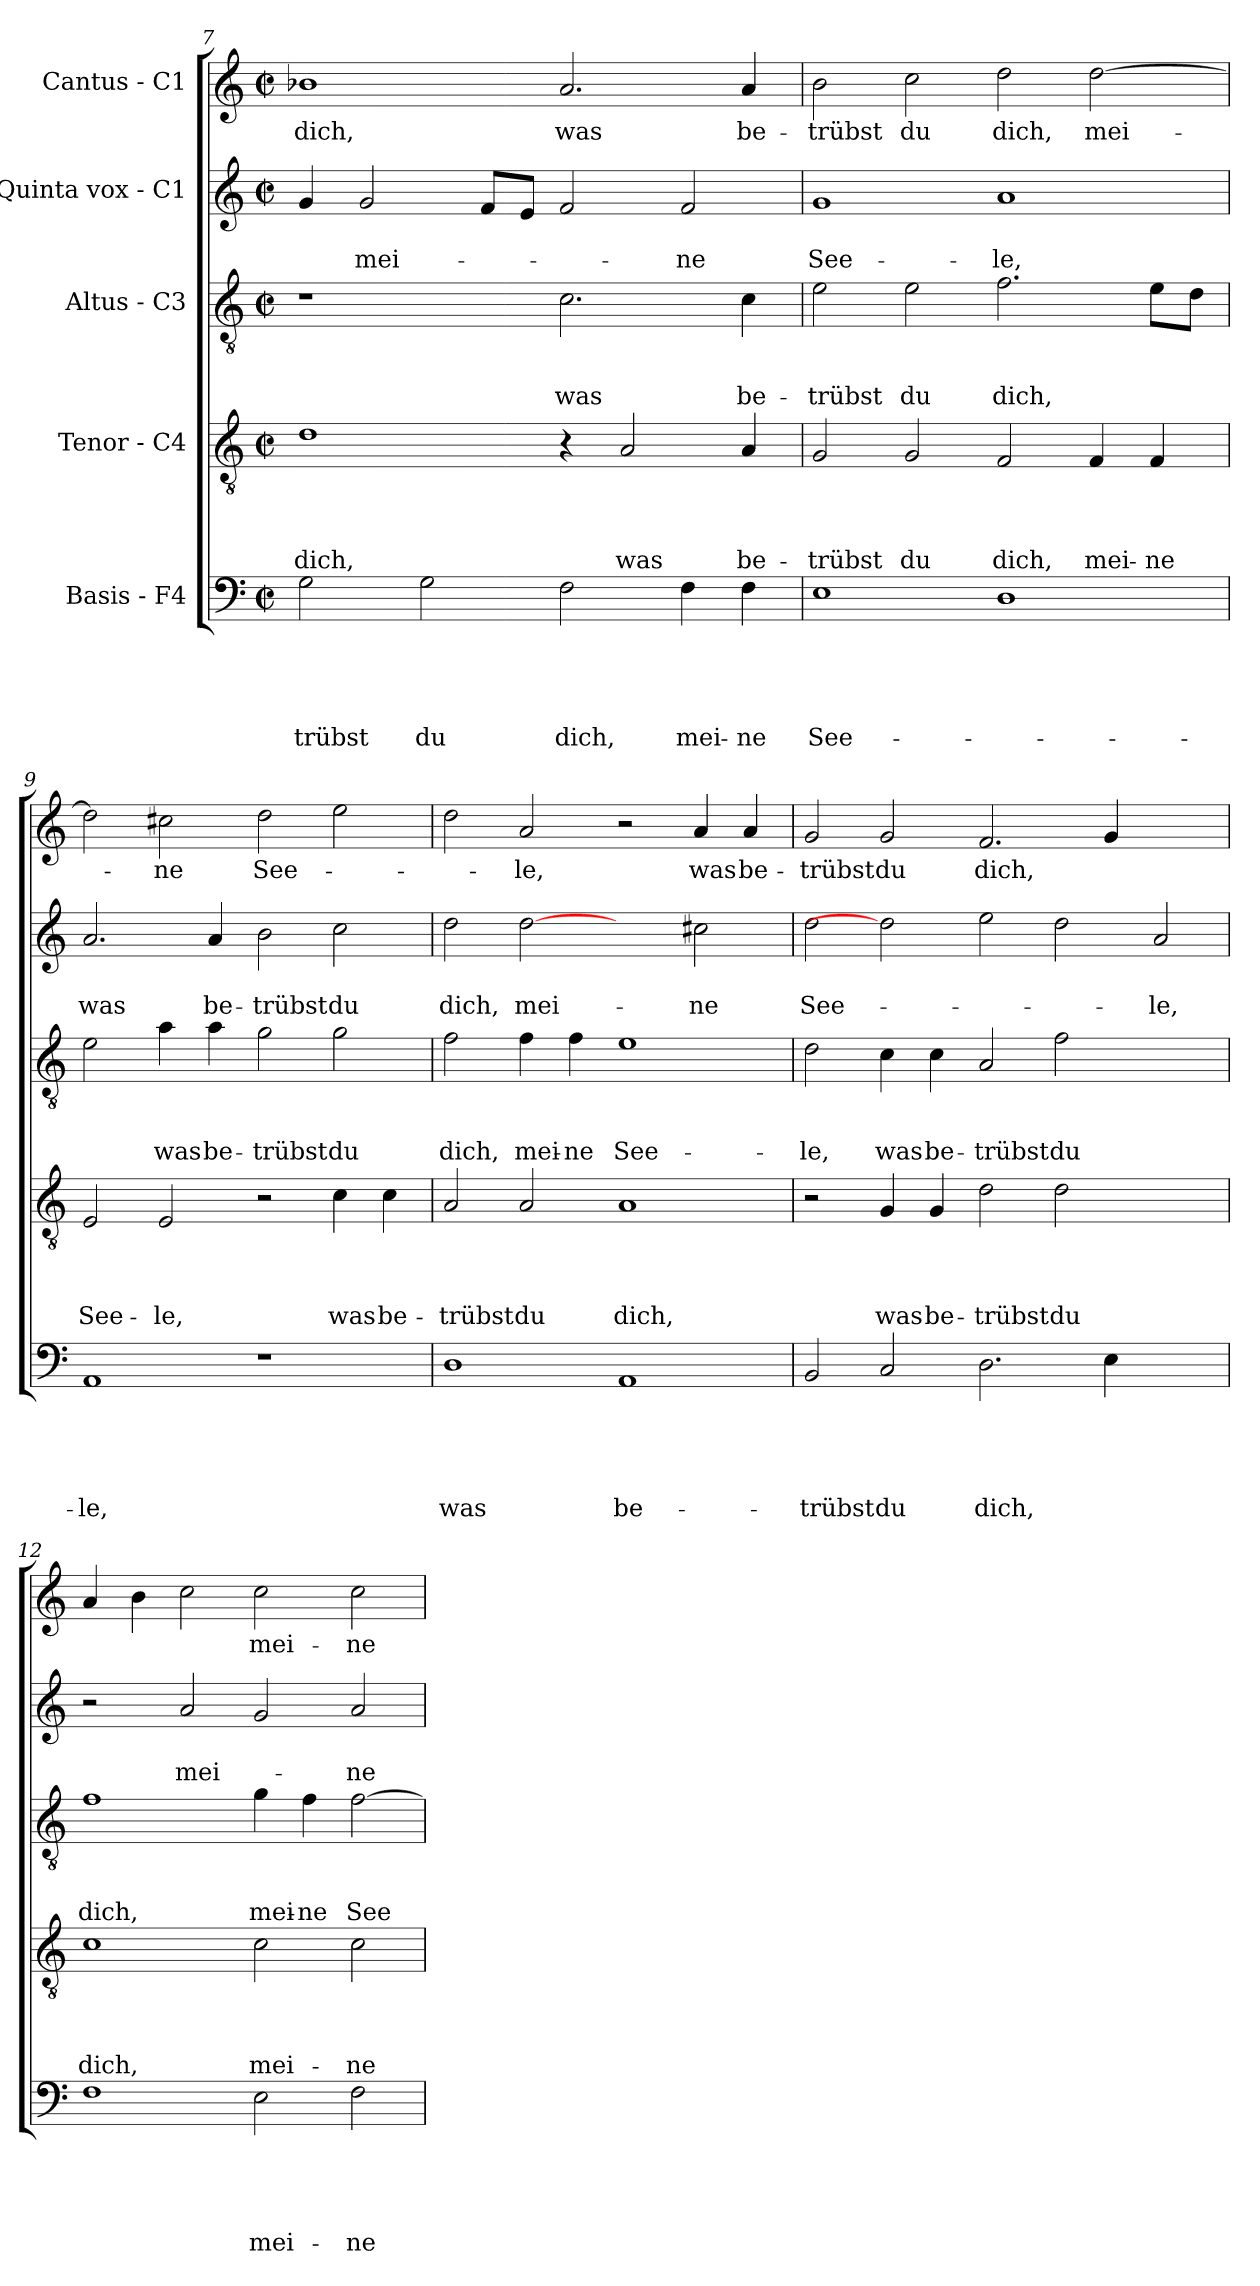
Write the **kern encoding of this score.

**kern	**text	**text	**text	**text	**text	**kern	**text	**text	**text	**text	**kern	**text	**text	**text	**kern	**text	**text	**kern	**text
*part5	*part5	*part5	*part5	*part5	*part5	*part4	*part4	*part4	*part4	*part4	*part3	*part3	*part3	*part3	*part2	*part2	*part2	*part1	*part1
*staff5	*staff5	*staff5	*staff5	*staff5	*staff5	*staff4	*staff4	*staff4	*staff4	*staff4	*staff3	*staff3	*staff3	*staff3	*staff2	*staff2	*staff2	*staff1	*staff1
*I"Basis - F4	*	*	*	*	*	*I"Tenor - C4	*	*	*	*	*I"Altus - C3	*	*	*	*I"Quinta vox - C1	*	*	*I"Cantus - C1	*
*clefF4	*	*	*	*	*	*clefGv2	*	*	*	*	*clefGv2	*	*	*	*clefG2	*	*	*clefG2	*
*k[]	*	*	*	*	*	*k[]	*	*	*	*	*k[]	*	*	*	*k[]	*	*	*k[]	*
*C:	*	*	*	*	*	*C:	*	*	*	*	*C:	*	*	*	*C:	*	*	*C:	*
*M2/2	*	*	*	*	*	*M2/2	*	*	*	*	*M2/2	*	*	*	*M2/2	*	*	*M2/2	*
*met(c|)	*	*	*	*	*	*met(c|)	*	*	*	*	*met(c|)	*	*	*	*met(c|)	*	*	*met(c|)	*
=7	=7	=7	=7	=7	=7	=7	=7	=7	=7	=7	=7	=7	=7	=7	=7	=7	=7	=7	=7
!	!	!	!	!	!LO:LY:b	!	!	!	!	!LO:LY:b	!	!	!	!	!	!	!	!	!LO:LY:b
2G\	.	.	.	.	-trübst	1d	.	.	.	dich,	1r	.	.	.	4g/	.	.	1b-X	dich,
!	!	!	!	!	!	!	!	!	!	!	!	!	!	!	!	!	!LO:LY:b	!	!
.	.	.	.	.	.	.	.	.	.	.	.	.	.	.	2g/	.	mei-	.	.
!	!	!	!	!	!LO:LY:b	!	!	!	!	!	!	!	!	!	!	!	!	!	!
2G\	.	.	.	.	du	.	.	.	.	.	.	.	.	.	.	.	.	.	.
.	.	.	.	.	.	.	.	.	.	.	.	.	.	.	8f/L	.	.	.	.
.	.	.	.	.	.	.	.	.	.	.	.	.	.	.	8e/J	.	.	.	.
!	!	!	!	!	!LO:LY:b	!	!	!	!	!	!	!	!	!LO:LY:b	!	!	!	!	!LO:LY:b
2F\	.	.	.	.	dich,	4r	.	.	.	.	2.c\	.	.	was	2f/	.	.	2.a/	was
!	!	!	!	!	!	!	!	!	!	!LO:LY:b	!	!	!	!	!	!	!	!	!
.	.	.	.	.	.	2A/	.	.	.	was	.	.	.	.	.	.	.	.	.
!	!	!	!	!	!LO:LY:b	!	!	!	!	!	!	!	!	!	!	!	!LO:LY:b	!	!
4F\	.	.	.	.	mei-	.	.	.	.	.	.	.	.	.	2f/	.	-ne	.	.
!	!	!	!	!	!LO:LY:b	!	!	!	!	!LO:LY:b	!	!	!	!LO:LY:b	!	!	!	!	!LO:LY:b
4F\	.	.	.	.	-ne	4A/	.	.	.	be-	4c\	.	.	be-	.	.	.	4a/	be-
=8	=8	=8	=8	=8	=8	=8	=8	=8	=8	=8	=8	=8	=8	=8	=8	=8	=8	=8	=8
!	!	!	!	!	!LO:LY:b	!	!	!	!	!LO:LY:b	!	!	!	!LO:LY:b	!	!	!LO:LY:b	!	!LO:LY:b
1E	.	.	.	.	See-	2G/	.	.	.	-trübst	2e\	.	.	-trübst	1g	.	See-	2b\	-trübst
!	!	!	!	!	!	!	!	!	!	!LO:LY:b	!	!	!	!LO:LY:b	!	!	!	!	!LO:LY:b
.	.	.	.	.	.	2G/	.	.	.	du	2e\	.	.	du	.	.	.	2cc\	du
!	!	!	!	!	!	!	!	!	!	!LO:LY:b	!	!	!	!LO:LY:b	!	!	!LO:LY:b	!	!LO:LY:b
1D	.	.	.	.	.	2F/	.	.	.	dich,	2.f\	.	.	dich,	1a	.	-le,	2dd\	dich,
!	!	!	!	!	!	!	!	!	!	!LO:LY:b	!	!	!	!	!	!	!	!	!LO:LY:b
.	.	.	.	.	.	4F/	.	.	.	mei-	.	.	.	.	.	.	.	[2dd\	mei-
!	!	!	!	!	!	!	!	!	!	!LO:LY:b	!	!	!	!	!	!	!	!	!
.	.	.	.	.	.	4F/	.	.	.	-ne	8e\L	.	.	.	.	.	.	.	.
.	.	.	.	.	.	.	.	.	.	.	8d\J	.	.	.	.	.	.	.	.
=9	=9	=9	=9	=9	=9	=9	=9	=9	=9	=9	=9	=9	=9	=9	=9	=9	=9	=9	=9
!	!	!	!	!	!LO:LY:b	!	!	!	!	!LO:LY:b	!	!	!	!	!	!	!LO:LY:b	!	!
1AA	.	.	.	.	-le,	2E/	.	.	.	See-	2e\	.	.	.	2.a/	.	was	2dd\]	.
!	!	!	!	!	!	!	!	!	!	!LO:LY:b	!	!	!	!LO:LY:b	!	!	!	!	!LO:LY:b
.	.	.	.	.	.	2E/	.	.	.	-le,	4a\	.	.	was	.	.	.	2cc#X\	-ne
!	!	!	!	!	!	!	!	!	!	!	!	!	!	!LO:LY:b	!	!	!LO:LY:b	!	!
.	.	.	.	.	.	.	.	.	.	.	4a\	.	.	be-	4a/	.	be-	.	.
!	!	!	!	!	!	!	!	!	!	!	!	!	!	!LO:LY:b	!	!	!LO:LY:b	!	!LO:LY:b
1r	.	.	.	.	.	2r	.	.	.	.	2g\	.	.	-trübst	2b\	.	-trübst	2dd\	See-
!	!	!	!	!	!	!	!	!	!	!LO:LY:b	!	!	!	!LO:LY:b	!	!	!LO:LY:b	!	!
.	.	.	.	.	.	4c\	.	.	.	was	2g\	.	.	du	2cc\	.	du	2ee\	.
!	!	!	!	!	!	!	!	!	!	!LO:LY:b	!	!	!	!	!	!	!	!	!
.	.	.	.	.	.	4c\	.	.	.	be-	.	.	.	.	.	.	.	.	.
=10	=10	=10	=10	=10	=10	=10	=10	=10	=10	=10	=10	=10	=10	=10	=10	=10	=10	=10	=10
!	!	!	!	!	!LO:LY:b	!	!	!	!	!LO:LY:b	!	!	!	!LO:LY:b	!	!	!LO:LY:b	!	!
1D	.	.	.	.	was	2A/	.	.	.	-trübst	2f\	.	.	dich,	2dd\	.	dich,	2dd\	.
!	!	!	!	!	!	!	!	!	!	!LO:LY:b	!	!	!	!LO:LY:b	!	!	!LO:LY:b	!	!LO:LY:b
.	.	.	.	.	.	2A/	.	.	.	du	4f\	.	.	mei-	[2dd	.	mei-	2a/	-le,
!	!	!	!	!	!	!	!	!	!	!	!	!	!	!LO:LY:b	!	!	!	!	!
.	.	.	.	.	.	.	.	.	.	.	4f\	.	.	-ne	.	.	.	.	.
!	!	!	!	!	!LO:LY:b	!	!	!	!	!LO:LY:b	!	!	!	!LO:LY:b	!	!	!	!	!
1AA	.	.	.	.	be-	1A	.	.	.	dich,	1e	.	.	See-	2ryy	.	.	2r	.
!	!	!	!	!	!	!	!	!	!	!	!	!	!	!	!	!	!LO:LY:b	!	!LO:LY:b
.	.	.	.	.	.	.	.	.	.	.	.	.	.	.	2cc#X\	.	-ne	4a/	was
!	!	!	!	!	!	!	!	!	!	!	!	!	!	!	!	!	!	!	!LO:LY:b
.	.	.	.	.	.	.	.	.	.	.	.	.	.	.	.	.	.	4a/	be-
!!LO:LB:g=z
=11	=11	=11	=11	=11	=11	=11	=11	=11	=11	=11	=11	=11	=11	=11	=11	=11	=11	=11	=11
!	!	!	!	!	!LO:LY:b	!	!	!	!	!	!	!	!	!LO:LY:b	!	!	!LO:LY:b	!	!LO:LY:b
2BB/	.	.	.	.	-trübst	2r	.	.	.	.	2d\	.	.	-le,	2dd\	.	See-	2g/	-trübst
!	!	!	!	!	!LO:LY:b	!	!	!	!	!LO:LY:b	!	!	!	!LO:LY:b	!	!	!	!	!LO:LY:b
2C/	.	.	.	.	du	4G/	.	.	.	was	4c\	.	.	was	2dd]	.	.	2g/	du
!	!	!	!	!	!	!	!	!	!	!LO:LY:b	!	!	!	!LO:LY:b	!	!	!	!	!
.	.	.	.	.	.	4G/	.	.	.	be-	4c\	.	.	be-	.	.	.	.	.
!	!	!	!	!	!LO:LY:b	!	!	!	!	!LO:LY:b	!	!	!	!LO:LY:b	!	!	!	!	!LO:LY:b
2.D\	.	.	.	.	dich,	2d\	.	.	.	-trübst	2A/	.	.	-trübst	2ee\	.	.	2.f/	dich,
!	!	!	!	!	!	!	!	!	!	!LO:LY:b	!	!	!	!LO:LY:b	!	!	!	!	!
.	.	.	.	.	.	2d\	.	.	.	du	2f\	.	.	du	2dd\	.	.	.	.
4E\	.	.	.	.	.	.	.	.	.	.	.	.	.	.	.	.	.	4g/	.
!	!	!	!	!	!	!	!	!	!	!	!	!	!	!	!	!	!LO:LY:b	!	!
2ryy	.	.	.	.	.	2ryy	.	.	.	.	2ryy	.	.	.	2a/	.	-le,	2ryy	.
=12	=12	=12	=12	=12	=12	=12	=12	=12	=12	=12	=12	=12	=12	=12	=12	=12	=12	=12	=12
!	!	!	!	!	!	!	!	!	!	!LO:LY:b	!	!	!	!LO:LY:b	!	!	!	!	!
1F	.	.	.	.	.	1c	.	.	.	dich,	1f	.	.	dich,	2r	.	.	4a/	.
.	.	.	.	.	.	.	.	.	.	.	.	.	.	.	.	.	.	4b\	.
!	!	!	!	!	!	!	!	!	!	!	!	!	!	!	!	!	!LO:LY:b	!	!
.	.	.	.	.	.	.	.	.	.	.	.	.	.	.	2a/	.	mei-	2cc\	.
!	!	!	!	!	!LO:LY:b	!	!	!	!	!LO:LY:b	!	!	!	!LO:LY:b	!	!	!	!	!LO:LY:b
2E\	.	.	.	.	mei-	2c\	.	.	.	mei-	4g\	.	.	mei-	2g/	.	.	2cc\	mei-
!	!	!	!	!	!	!	!	!	!	!	!	!	!	!LO:LY:b	!	!	!	!	!
.	.	.	.	.	.	.	.	.	.	.	4f\	.	.	-ne	.	.	.	.	.
!	!	!	!	!	!LO:LY:b	!	!	!	!	!LO:LY:b	!	!	!	!LO:LY:b	!	!	!LO:LY:b	!	!LO:LY:b
2F\	.	.	.	.	-ne	2c\	.	.	.	-ne	[2f\	.	.	See-	2a/	.	-ne	2cc\	-ne
=	=	=	=	=	=	=	=	=	=	=	=	=	=	=	=	=	=	=	=
*-	*-	*-	*-	*-	*-	*-	*-	*-	*-	*-	*-	*-	*-	*-	*-	*-	*-	*-	*-
